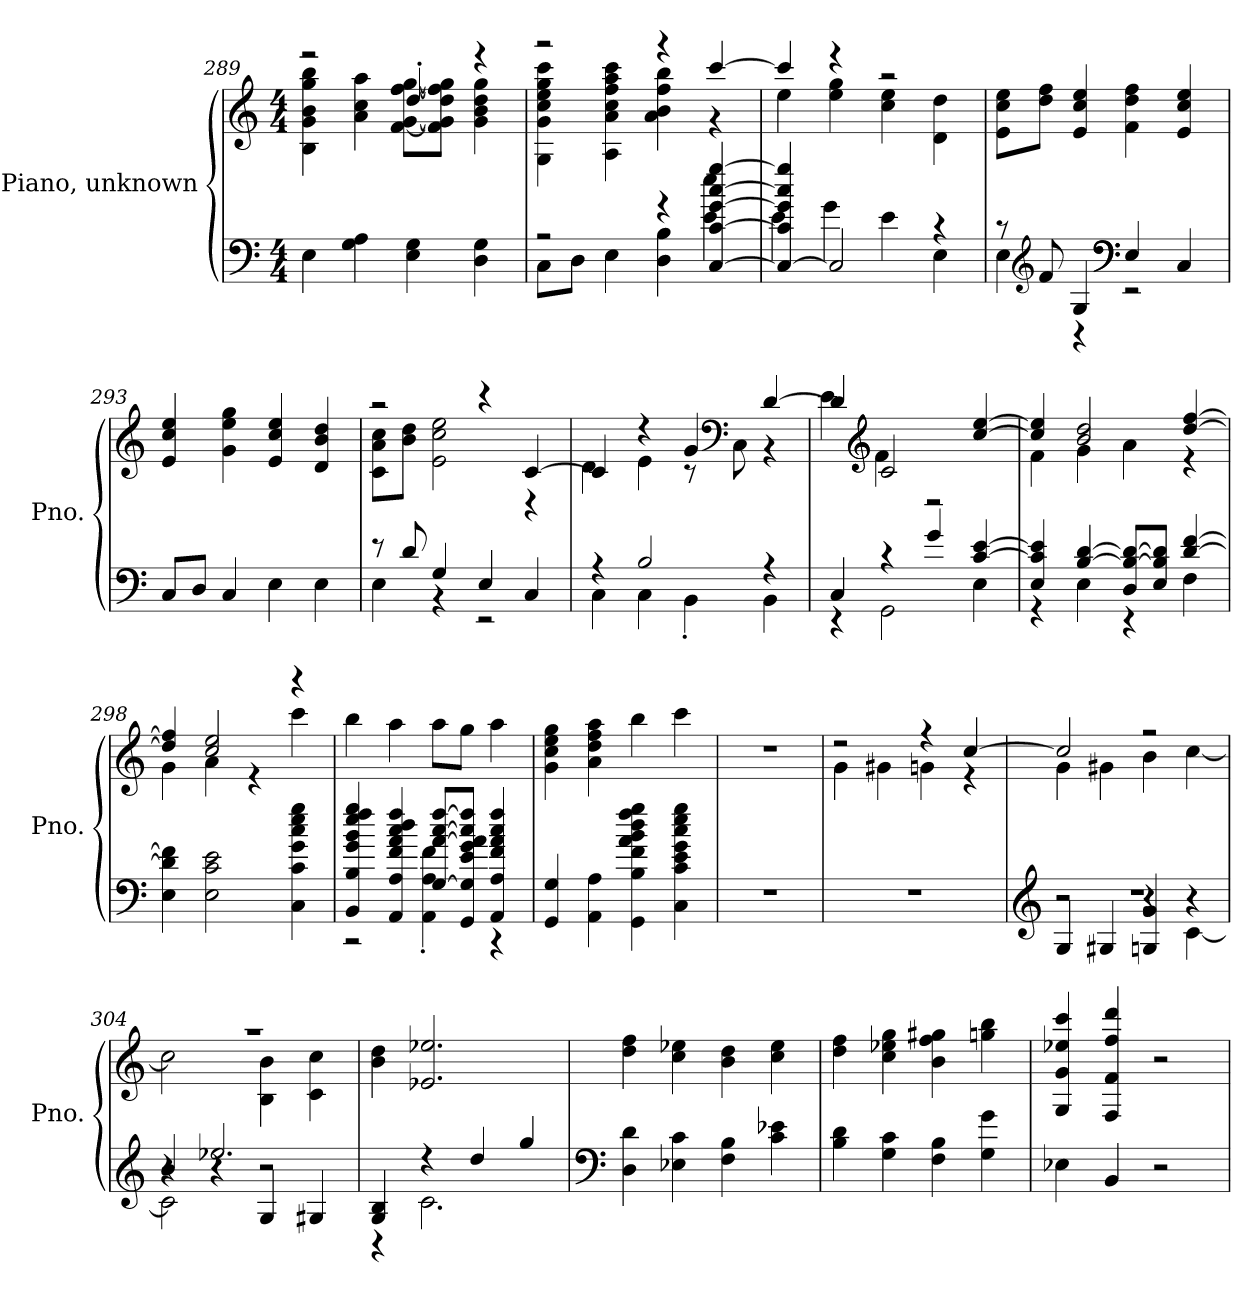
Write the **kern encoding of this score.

**kern	**kern
*part1	*part1
*staff2	*staff1
*I"Piano, unknown	*
*I'Pno.	*
*clefF4	*clefG2
*k[]	*k[]
*M4/4	*M4/4
=289	=289
*	*^
4E\	2r	4B\ 4g\ 4b\ 4gg\ 4bb\
4G\ 4A\	.	4a\ 4cc\ 4aa\
4E\ 4G\	4dd'/	[8f\ [8g\ [8ff\ [8gg\L
.	.	8f\] 8g\] 8dd\ 8ff\] 8gg\]J
4D\ 4G\	4r	4g\ 4b\ 4dd\ 4gg\
=290	=290	=290
*^	*	*
2r	8C\L	2r	4G\ 4g\ 4cc\ 4ee\ 4gg\ 4ccc\
.	8D\J	.	.
.	4E\	.	4A\ 4a\ 4cc\ 4ff\ 4aa\ 4ccc\
4r	4D\ 4B\	4r	4a\ 4b\ 4ff\ 4bb\
[4C/ [4c/ [4g/ [4cc/ [4gg/	4e\ 4ee\	[4ccc/	4r
=291	=291	=291	=291
4C/_ 4c/] 4g/] 4cc/] 4gg/]	4e\	4ccc/]	4ee\
2C/]	4g\	4r	4ee\ 4gg\
.	4e\	2r	4cc\ 4ee\
4r	4E\	.	4d\ 4dd\
*	*	*v	*v
!!LO:LB:g=z
=292	=292	=292
8r	4E\	8e\ 8cc\ 8ee\L
*clefG2	*	*
8f/	.	8dd\ 8ff\J
4G/	4r	4e/ 4cc/ 4ee/
*clefF4	*	*
4E/	2r	4f\ 4dd\ 4ff\
4C/	.	4e/ 4cc/ 4ee/
*v	*v	*
=293	=293
8C/L	4e/ 4cc/ 4ee/
8D/J	.
4C/	4g\ 4ee\ 4gg\
4E\	4e/ 4cc/ 4ee/
4E\	4d/ 4b/ 4dd/
=294	=294
*^	*^
8r	4E\	2r	8c\ 8a\ 8cc\L
8d/	.	.	8b\ 8dd\J
4G/	4r	.	2e\ 2cc\ 2ee\
4E/	2r	4r	.
4C/	.	[4c/	4r
=295	=295	=295	=295
4r	4C\	4c/]	4d\
2B/	4C\	4r	4e\
.	4BB'\	4g/	8r
*	*	*clefF4	*
.	.	.	8C\
4r	4BB\	[4d/	4r
=296	=296	=296	=296
4C/	4r	4d/]	4e\
*	*	*clefG2	*
4r	2GG\	2c/	4f\
4g/	.	.	2r
[4c/ [4e/	4E\	[4cc/ [4ee/	.
!!LO:LB:g=z	!!
=297	=297	=297	=297
4E/ 4c/] 4e/]	4r	4cc/] 4ee/]	4f\
[4B/ [4d/	4E\	2b/ 2dd/	4g\
8D/ 8B/_ 8d/_L	4r	.	4a\
8E/ 8B/] 8d/]J	.	.	.
[4d/ [4f/	4F\	[4dd/ [4ff/	4r
*v	*v	*	*
=298	=298	=298
4E\ 4d\] 4f\]	4dd/] 4ff/]	4g\
2E\ 2c\ 2e\	2cc/ 2ee/	4a\
.	.	4r
4C\ 4c\ 4g\ 4cc\ 4ee\ 4gg\	4r	4ccc\
*	*v	*v
=299	=299
*^	*
4BB/ 4B/ 4g/ 4b/ 4ee/ 4ff/ 4gg/	2r	4bb\
4AA/ 4A/ 4f/ 4a/ 4cc/ 4dd/ 4ff/	.	4aa\
[8G/ [8a/ [8cc/ [8ff/L	4AA\' 4A\' 4f\'	8aa\L
8GG/ 8G/] 8e/ 8g/ 8a/] 8cc/] 8ff/]J	.	8gg\J
4AA/ 4A/ 4f/ 4a/ 4cc/ 4ff/	4r	4aa\
*v	*v	*
=300	=300
4GG/ 4G/	4g\ 4cc\ 4ee\ 4gg\
4AA\ 4A\	4a\ 4dd\ 4ff\ 4aa\
4GG\ 4B\ 4f\ 4a\ 4b\ 4dd\ 4ff\ 4gg\	4bb\
4C\ 4c\ 4e\ 4g\ 4cc\ 4ee\ 4gg\	4ccc\
=301	=301
1r	1r
=302	=302
*	*^
1r	2r	4g\
.	.	4g#X\
.	4r	4gn\
.	[4cc/	4r
!!LO:PB:g=z	!!
=303	=303	=303
*clefG2	*	*
*^	*	*
*	*^	*	*
1r	2r	4G/	2cc/]	4g\
.	.	4G#X/	.	4g#X\
.	4r	4Gn/ 4g/	2r	4b\
.	[4c\	4r	.	[4cc\
=304	=304	=304	=304	=304
4r	2c\]	4b/	1r	2cc\]
2.ee-X/	.	4r	.	.
.	2r	4G/	.	4B\ 4b\
.	.	4G#X/	.	4c\ 4cc\
*	*v	*v	*	*
*	*	*v	*v
=305	=305	=305
4G/ 4B/	4r	4b\ 4dd\
4r	2.c\	2.e-X/ 2.ee-X/
4dd/	.	.
4gg/	.	.
*v	*v	*
=306	=306
*clefF4	*
4D\ 4d\	4dd\ 4ff\
4E-X\ 4c\	4cc\ 4ee-X\
4F\ 4B\	4b\ 4dd\
4c\ 4e-X\	4cc\ 4ee-\
=307	=307
4B\ 4d\	4dd\ 4ff\
4G\ 4c\	4cc\ 4ee-X\ 4gg\
4F\ 4B\	4b\ 4ff\ 4gg#X\
4G\ 4g\	4ggn\ 4bb\
=308	=308
4E-X\	4G/ 4g/ 4ee-X/ 4ccc/
4BB/	4F/ 4f/ 4ff/ 4ddd/
2r	2r
=	=
*-	*-
